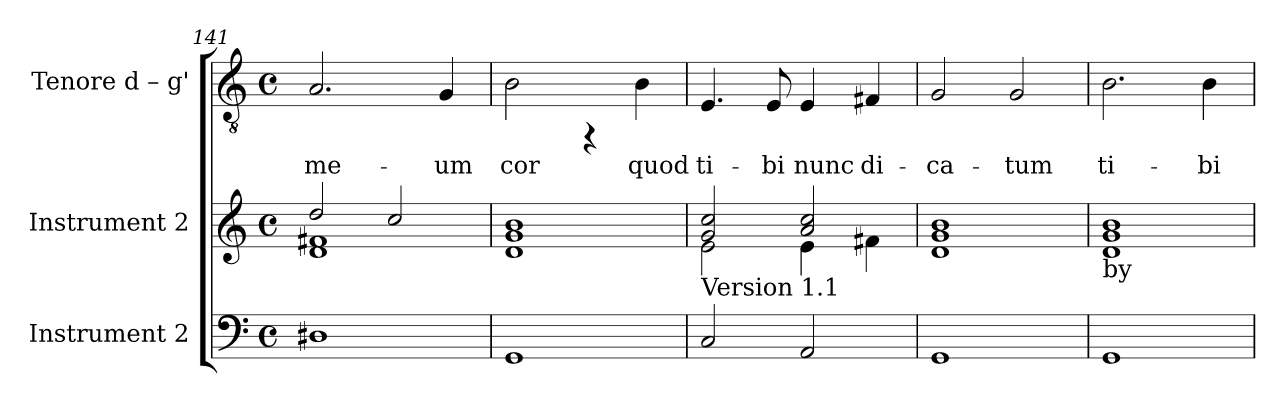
**kern	**kern	**kern	**text
*part3	*part2	*part1	*part1
*staff3	*staff2	*staff1	*staff1
*I"Instrument 2	*I"Instrument 2	*I"Tenore  d – g'	*
*clefF4	*clefG2	*clefGv2	*
*k[]	*k[]	*k[]	*
*C:	*C:	*C:	*
*M4/4	*M4/4	*M4/4	*
*met(c)	*met(c)	*met(c)	*
=141	=141	=141	=141
*	*^	*	*
!	!	!	!	!LO:LY:b:cj
1D#	2dd/	1f#X 1d	2.A/	me-
.	2cc/	.	.	.
!	!	!	!	!LO:LY:b:cj
.	.	.	4G/	-um
*	*v	*v	*	*
=142	=142	=142	=142
!	!	!	!LO:LY:b:cj
1GG	1g 1d 1b	2B\	cor
.	.	4rFF	.
!	!	!	!LO:LY:b:cj
.	.	4B\	quod
=143	=143	=143	=143
*	*^	*	*
!	!LO:TX:b:t=Version 1.1	!	!	!
!	!	!	!	!LO:LY:b:cj
2C/	2g/ 2cc/	2e\	4.E/	ti-
!	!	!	!	!LO:LY:b:cj
.	.	.	8E/	-bi
!	!	!	!	!LO:LY:b:cj
2AA/	2a/ 2cc/	4e\	4E/	nunc
!	!	!	!	!LO:LY:b:cj
.	.	4f#X\	4F#X/	di-
=144	=144	=144	=144	=144
!	!LO:TX:b:t=– 08. 04. 2014. Edition	!	!	!
!	!	!	!	!LO:LY:b:cj
*	*v	*v	*	*
1GG	1g 1d 1b	2G/	-ca-
!	!	!	!LO:LY:b:cj
.	.	2G/	-tum
=145	=145	=145	=145
!	!LO:TX:b:t=by	!	!
!	!	!	!LO:LY:b:cj
1GG	1g 1d 1b	2.B\	ti-
!	!	!	!LO:LY:b:cj
.	.	4B\	-bi
=	=	=	=
*-	*-	*-	*-
